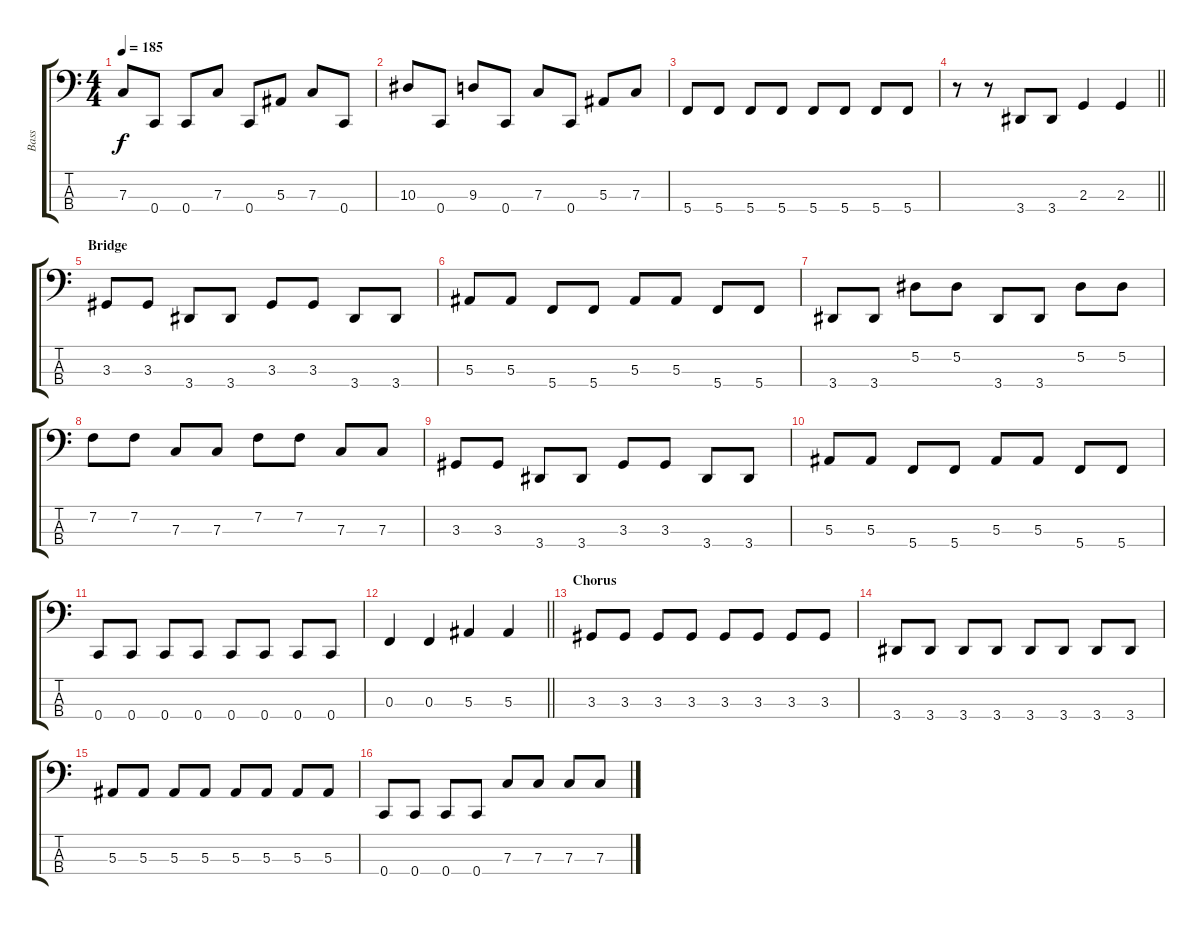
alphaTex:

\track ("Bass" "Bass") {instrument electricbasspick}
\staff {score tabs}
\tuning (Eb2 Bb1 F1 C1) {hide}
\ts (4 4)
\tempo 185
\clef f4
\ks c
7.3.8{dy f} 0.4.8 0.4.8 7.3.8 0.4.8 5.3.8 7.3.8 0.4.8 |
10.3.8 0.4.8 9.3.8 0.4.8 7.3.8 0.4.8 5.3.8 7.3.8 |
5.4.8 5.4.8 5.4.8 5.4.8 5.4.8 5.4.8 5.4.8 5.4.8 |
\barLineRight lightlight
r.8 r.8 3.4.8 3.4.8 2.3.4 2.3.4 |
\section ("" "Bridge")
3.3.8 3.3.8 3.4.8 3.4.8 3.3.8 3.3.8 3.4.8 3.4.8 |
5.3.8 5.3.8 5.4.8 5.4.8 5.3.8 5.3.8 5.4.8 5.4.8 |
3.4.8 3.4.8 5.2.8 5.2.8 3.4.8 3.4.8 5.2.8 5.2.8 |
7.2.8 7.2.8 7.3.8 7.3.8 7.2.8 7.2.8 7.3.8 7.3.8 |
3.3.8 3.3.8 3.4.8 3.4.8 3.3.8 3.3.8 3.4.8 3.4.8 |
5.3.8 5.3.8 5.4.8 5.4.8 5.3.8 5.3.8 5.4.8 5.4.8 |
0.4.8 0.4.8 0.4.8 0.4.8 0.4.8 0.4.8 0.4.8 0.4.8 |
\barLineRight lightlight
0.3.4 0.3.4 5.3.4 5.3.4 |
\section ("" "Chorus")
3.3.8 3.3.8 3.3.8 3.3.8 3.3.8 3.3.8 3.3.8 3.3.8 |
3.4.8 3.4.8 3.4.8 3.4.8 3.4.8 3.4.8 3.4.8 3.4.8 |
5.3.8 5.3.8 5.3.8 5.3.8 5.3.8 5.3.8 5.3.8 5.3.8 |
0.4.8 0.4.8 0.4.8 0.4.8 7.3.8 7.3.8 7.3.8 7.3.8
